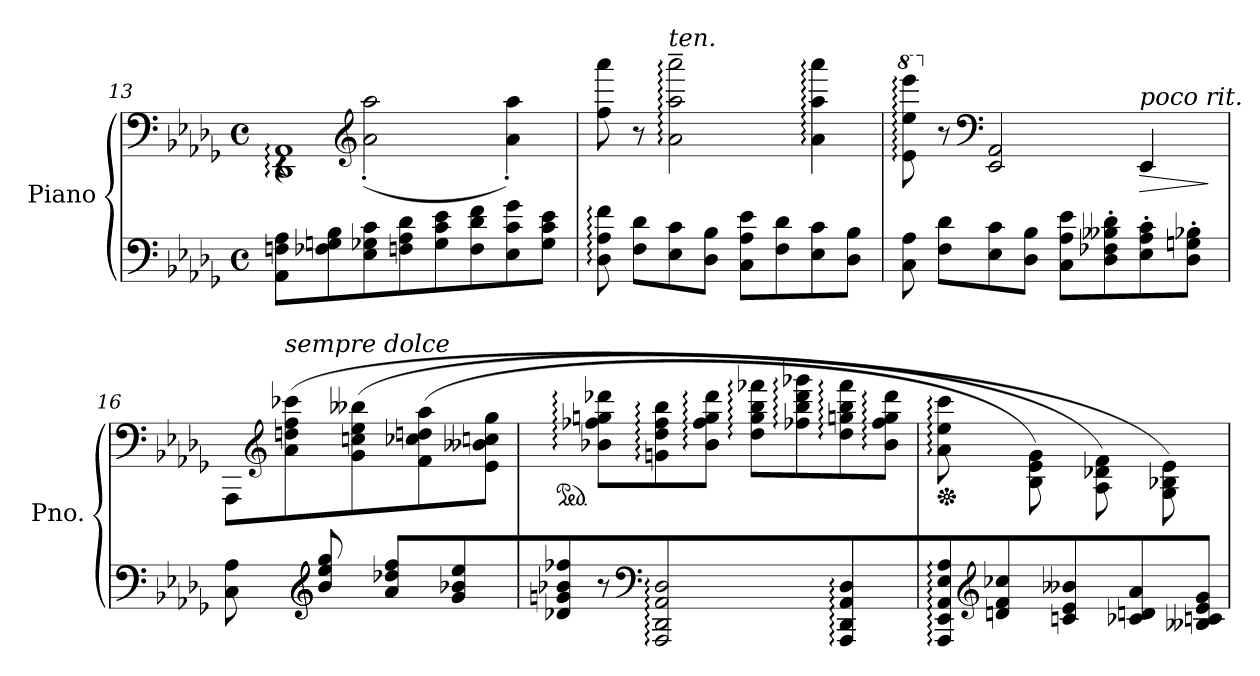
**kern	**kern	**dynam
*part1	*part1	*part1
*staff2	*staff1	*staff1/2
*I"Piano	*	*
*I'Pno.	*	*
*clefF4	*clefF4	*
*k[b-e-a-d-g-]	*k[b-e-a-d-g-]	*
*M4/4	*M4/4	*
*met(c)	*met(c)	*
=13	=13	=13
*	*^	*
8AA-\ 8Fn\ 8A-\	1DD-: 1AA-:	4rEE	.
8F-X\ 8Gn\ 8B-\	.	.	.
*	*clefG2	*	*
8E-\ 8G-X\ 8c\	.	(>2a-\' 2aa-\'	.
8Fn\ 8A-\ 8d-\	.	.	.
8G-\ 8c\ 8e-\	.	.	.
8F\ 8d-\ 8f\	.	.	.
8E-\ 8c\ 8g-\	.	4a-\' 4aa-\')	.
8G-\ 8c\ 8e-\J	.	.	.
*	*v	*v	*
=14	=14	=14
8D-\: 8A-\: 8f\:	8ff\ 8aaa-\	.
8F\ 8d-\L	8r	.
!	!LO:TX:a:i:t=ten.	!
8E-\ 8c\	2a-\:~ 2aa-\:~ 2aaa-\:~	.
8D-\ 8B-\J	.	.
8C\ 8A-\ 8e-\L	.	.
8F\ 8d-\	.	.
8E-\ 8c\	4a-\: 4aa-\: 4aaa-\:	.
8D-\ 8B-\J	.	.
!!LO:LB:g=z
=15	=15	=15
*	*8va	*
8C\ 8A-\	8ee-\: 8eee-\: 8eeee-\:	.
*	*X8va	*
8F\ 8d-\L	8r	.
*	*clefF4	*
8E-\ 8c\	2EE-/ 2AA-/	.
8D-\ 8B-\J	.	.
8C\ 8A-\ 8e-\L	.	.
8D-\' 8F-X\' 8B--X\' 8d-\'	.	.
!	!LO:TX:a:i:t=poco rit.	!
!	!	!LO:HP:b
8E-\' 8A-\' 8c\'	4EE-/	>
8D-\' 8Gn\' 8B-X\'J	.	.
.	.	]
=16	=16	=16
*^	*	*
4ryy	8C\ 8A-\	8AAA-/	.
*	*	*clefG2	*
!	!	!LO:TX:a:i:t=sempre dolce	!
.	8ryy	(8a-\ 8ddn\ 8ff\ 8ccc-X\L	.
*clefG2	*	*	*
8b-/ 8ee-/ 8gg-/)	2.reyy	8ryy	.
8ryy	.	(8g-\ 8ccn\ 8ee-\ 8bb--X\J	.
8a-/ 8dd-X/ 8ff/L)	.	8ryy	.
8ryy	.	(8f\ 8cc-X\ 8ddn\ 8aa-\	.
8g-/ 8b-X/ 8ee-/)	.	8ryy	.
8ryy	.	8e-\ 8b--X\ 8ccn\ 8gg-\J	.
*v	*v	*	*
=17	=17	=17
*	*ped	*
8d-X/ 8gn/ 8b-X/ 8ff-X/	8ryy	.
8r	8b-X\: 8ff-X\: 8ggn\: 8ddd-X\:L	.
*clefF4	*	*
2AAA-\: 2DD-\: 2AA-\: 2D-\:	8gn\: 8dd-\: 8ff-\: 8bb-\:	.
.	8b-\: 8ff-\: 8gg\: 8ddd-\:J	.
.	8dd-\: 8gg\: 8bb-\: 8fff-X\:L	.
.	8ff-X\: 8bb-\: 8ddd-\: 8ggg-X\:	.
4AAA-\: 4DD-\: 4AA-\: 4D-\:	8dd-\: 8ggn\: 8bb-\: 8fff-\:	.
.	8b-\: 8ff-\: 8gg\: 8ddd-\:J	.
=18	=18	=18
*	*Xped	*
*	*^	*
8AAA-\: 8EE-\: 8AA-\: 8E-\: 8A-\:	8a-\: 8ee-\: 8ccc\:	4ryy	.
*clefG2	*	*	*
(8dn/ 8f/ 8cc-X/L	2..ryy	.	.
8ryy	.	8B-\ 8e-\ 8g-\)	.
(8cn/ 8e-/ 8b--X/J	.	8ryy	.
8ryy	.	8A-\ 8d-X\ 8f\L)	.
(8c-X/ 8dn/ 8a-/	.	8ryy	.
8ryy	.	8G-\ 8B-X\ 8e-\)	.
8B--X/ 8cn/ 8e-/ 8g-/J	.	8ryy	.
*	*v	*v	*
=	=	=
*-	*-	*-
